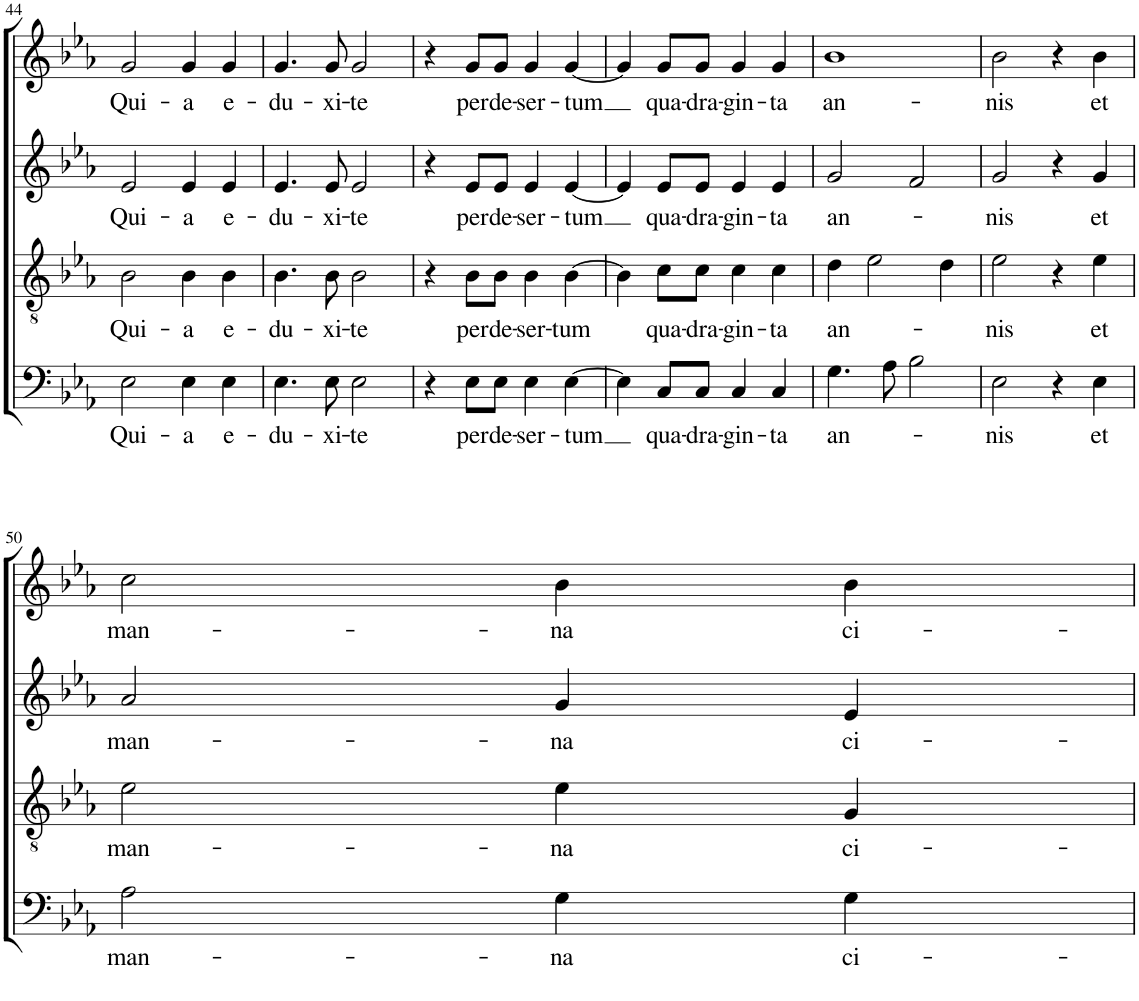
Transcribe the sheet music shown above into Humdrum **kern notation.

**kern	**text	**kern	**text	**kern	**text	**kern	**text
*part4	*part4	*part3	*part3	*part2	*part2	*part1	*part1
*staff4	*staff4	*staff3	*staff3	*staff2	*staff2	*staff1	*staff1
*I"Bass	*	*I"Tenor	*	*I"Alto	*	*I"Soprano	*
!!LO:PB:g=z
*clefF4	*	*clefGv2	*	*clefG2	*	*clefG2	*
*k[b-e-a-]	*	*k[b-e-a-]	*	*k[b-e-a-]	*	*k[b-e-a-]	*
*c:	*	*c:	*	*c:	*	*c:	*
*M4/4	*	*M4/4	*	*M4/4	*	*M4/4	*
*met(c)	*	*met(c)	*	*met(c)	*	*met(c)	*
=44	=44	=44	=44	=44	=44	=44	=44
!	!LO:LY:b	!	!LO:LY:b	!	!LO:LY:b	!	!LO:LY:b
2E-\	Qui-	2B-\	Qui-	2e-/	Qui-	2g/	Qui-
!	!LO:LY:b	!	!LO:LY:b	!	!LO:LY:b	!	!LO:LY:b
4E-\	-a	4B-\	-a	4e-/	-a	4g/	-a
!	!LO:LY:b	!	!LO:LY:b	!	!LO:LY:b	!	!LO:LY:b
4E-\	e-	4B-\	e-	4e-/	e-	4g/	e-
=45	=45	=45	=45	=45	=45	=45	=45
!	!LO:LY:b	!	!LO:LY:b	!	!LO:LY:b	!	!LO:LY:b
4.E-\	-du-	4.B-\	-du-	4.e-/	-du-	4.g/	-du-
!	!LO:LY:b	!	!LO:LY:b	!	!LO:LY:b	!	!LO:LY:b
8E-\	-xi-	8B-\	-xi-	8e-/	-xi-	8g/	-xi-
!	!LO:LY:b	!	!LO:LY:b	!	!LO:LY:b	!	!LO:LY:b
2E-\	-te	2B-\	-te	2e-/	-te	2g/	-te
=46	=46	=46	=46	=46	=46	=46	=46
4r	.	4r	.	4r	.	4r	.
!	!LO:LY:b	!	!LO:LY:b	!	!LO:LY:b	!	!LO:LY:b
8E-\L	per	8B-\L	per	8e-/L	per	8g/L	per
!	!LO:LY:b	!	!LO:LY:b	!	!LO:LY:b	!	!LO:LY:b
8E-\J	de-	8B-\J	de-	8e-/J	de-	8g/J	de-
!	!LO:LY:b	!	!LO:LY:b	!	!LO:LY:b	!	!LO:LY:b
4E-\	-ser-	4B-\	-ser-	4e-/	-ser-	4g/	-ser-
!	!LO:LY:b	!	!LO:LY:b	!	!LO:LY:b	!	!LO:LY:b
[4E-\	-tum	[4B-\	-tum	[4e-/	-tum	[4g/	-tum
=47	=47	=47	=47	=47	=47	=47	=47
4E-\]	.	4B-\]	.	4e-/]	.	4g/]	.
!	!LO:LY:b	!	!LO:LY:b	!	!LO:LY:b	!	!LO:LY:b
8C/L	qua-	8c\L	qua-	8e-/L	qua-	8g/L	qua-
!	!LO:LY:b	!	!LO:LY:b	!	!LO:LY:b	!	!LO:LY:b
8C/J	-dra-	8c\J	-dra-	8e-/J	-dra-	8g/J	-dra-
!	!LO:LY:b	!	!LO:LY:b	!	!LO:LY:b	!	!LO:LY:b
4C/	-gin-	4c\	-gin-	4e-/	-gin-	4g/	-gin-
!	!LO:LY:b	!	!LO:LY:b	!	!LO:LY:b	!	!LO:LY:b
4C/	-ta	4c\	-ta	4e-/	-ta	4g/	-ta
=48	=48	=48	=48	=48	=48	=48	=48
!	!LO:LY:b	!	!LO:LY:b	!	!LO:LY:b	!	!LO:LY:b
4.G\	an-	4d\	an-	2g/	an-	1b-	an-
.	.	2e-\	.	.	.	.	.
8A-\	.	.	.	.	.	.	.
2B-\	.	.	.	2f/	.	.	.
.	.	4d\	.	.	.	.	.
=49	=49	=49	=49	=49	=49	=49	=49
!	!LO:LY:b	!	!LO:LY:b	!	!LO:LY:b	!	!LO:LY:b
2E-\	-nis	2e-\	-nis	2g/	-nis	2b-\	-nis
4r	.	4r	.	4r	.	4r	.
!	!LO:LY:b	!	!LO:LY:b	!	!LO:LY:b	!	!LO:LY:b
4E-\	et	4e-\	et	4g/	et	4b-\	et
!!LO:LB:g=z
=50	=50	=50	=50	=50	=50	=50	=50
!	!LO:LY:b	!	!LO:LY:b	!	!LO:LY:b	!	!LO:LY:b
2A-\	man-	2e-\	man-	2a-/	man-	2cc\	man-
!	!LO:LY:b	!	!LO:LY:b	!	!LO:LY:b	!	!LO:LY:b
4G\	-na	4e-\	-na	4g/	-na	4b-\	-na
!	!LO:LY:b	!	!LO:LY:b	!	!LO:LY:b	!	!LO:LY:b
4G\	ci-	4G/	ci-	4e-/	ci-	4b-\	ci-
=	=	=	=	=	=	=	=
*-	*-	*-	*-	*-	*-	*-	*-
